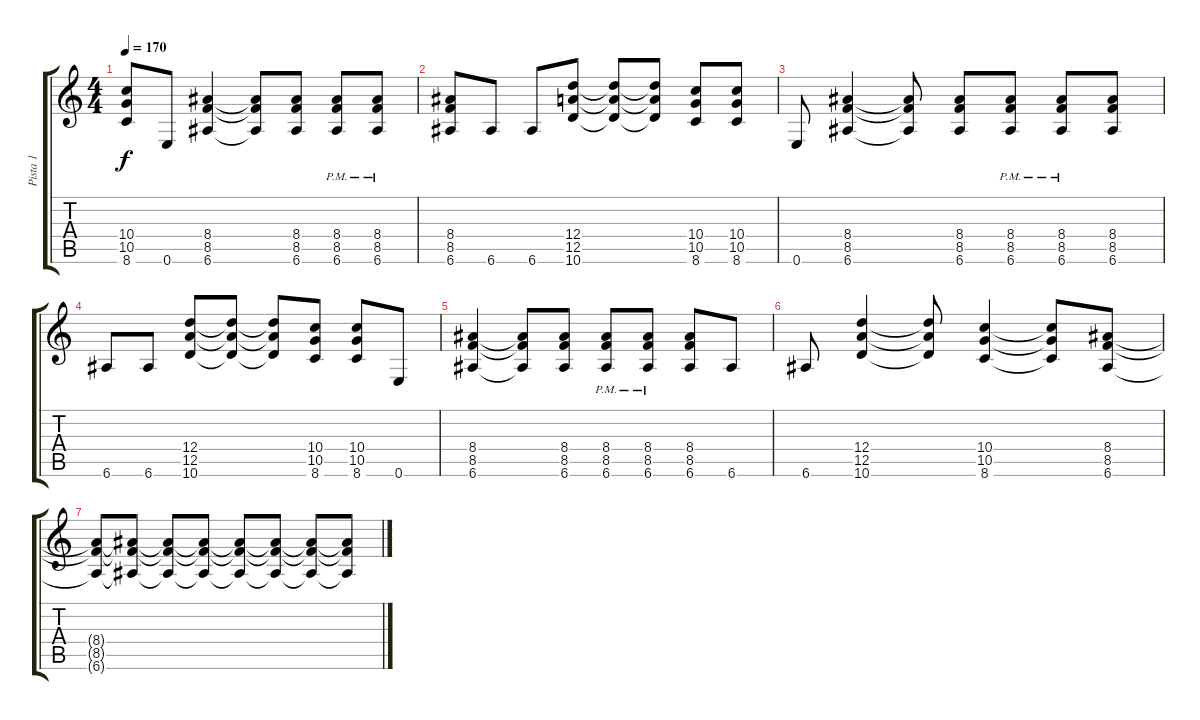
\track ("Pista 1" "Pista 1") {instrument overdrivenguitar}
\staff {score tabs}
\tuning (E4 B3 G3 D3 A2 E2) {hide}
\ts (4 4)
\tempo 170
\clef g2
\ks c
(10.4 10.5 8.6).8{dy f} 0.6.8 (8.4 8.5 6.6).4 (8.4{t} 8.5{t} 6.6{t}).8 (8.4 8.5 6.6).8 (8.4{pm} 8.5{pm} 6.6{pm}).8 (8.4{pm} 8.5{pm} 6.6{pm}).8 |
(8.4 8.5 6.6).8 6.6.8 6.6.8 (12.4 12.5 10.6).8 (12.4{t} 12.5{t} 10.6{t}).8 (12.4{t} 12.5{t} 10.6{t}).8 (10.4 10.5 8.6).8 (10.4 10.5 8.6).8 |
0.6.8 (8.4 8.5 6.6).4 (8.4{t} 8.5{t} 6.6{t}).8 (8.4 8.5 6.6).8 (8.4{pm} 8.5{pm} 6.6{pm}).8 (8.4{pm} 8.5{pm} 6.6{pm}).8 (8.4 8.5 6.6).8 |
6.6.8 6.6.8 (12.4 12.5 10.6).8 (12.4{t} 12.5{t} 10.6{t}).8 (12.4{t} 12.5{t} 10.6{t}).8 (10.4 10.5 8.6).8 (10.4 10.5 8.6).8 0.6.8 |
(8.4 8.5 6.6).4 (8.4{t} 8.5{t} 6.6{t}).8 (8.4 8.5 6.6).8 (8.4{pm} 8.5{pm} 6.6{pm}).8 (8.4{pm} 8.5{pm} 6.6{pm}).8 (8.4 8.5 6.6).8 6.6.8 |
6.6.8 (12.4 12.5 10.6).4 (12.4{t} 12.5{t} 10.6{t}).8 (10.4 10.5 8.6).4 (10.4{t} 10.5{t} 8.6{t}).8 (8.4 8.5 6.6).8 |
(8.4{t} 8.5{t} 6.6{t}).8 (8.4{t} 8.5{t} 6.6{t}).8 (8.4{t} 8.5{t} 6.6{t}).8 (8.4{t} 8.5{t} 6.6{t}).8 (8.4{t} 8.5{t} 6.6{t}).8 (8.4{t} 8.5{t} 6.6{t}).8 (8.4{t} 8.5{t} 6.6{t}).8 (8.4{t} 8.5{t} 6.6{t}).8
